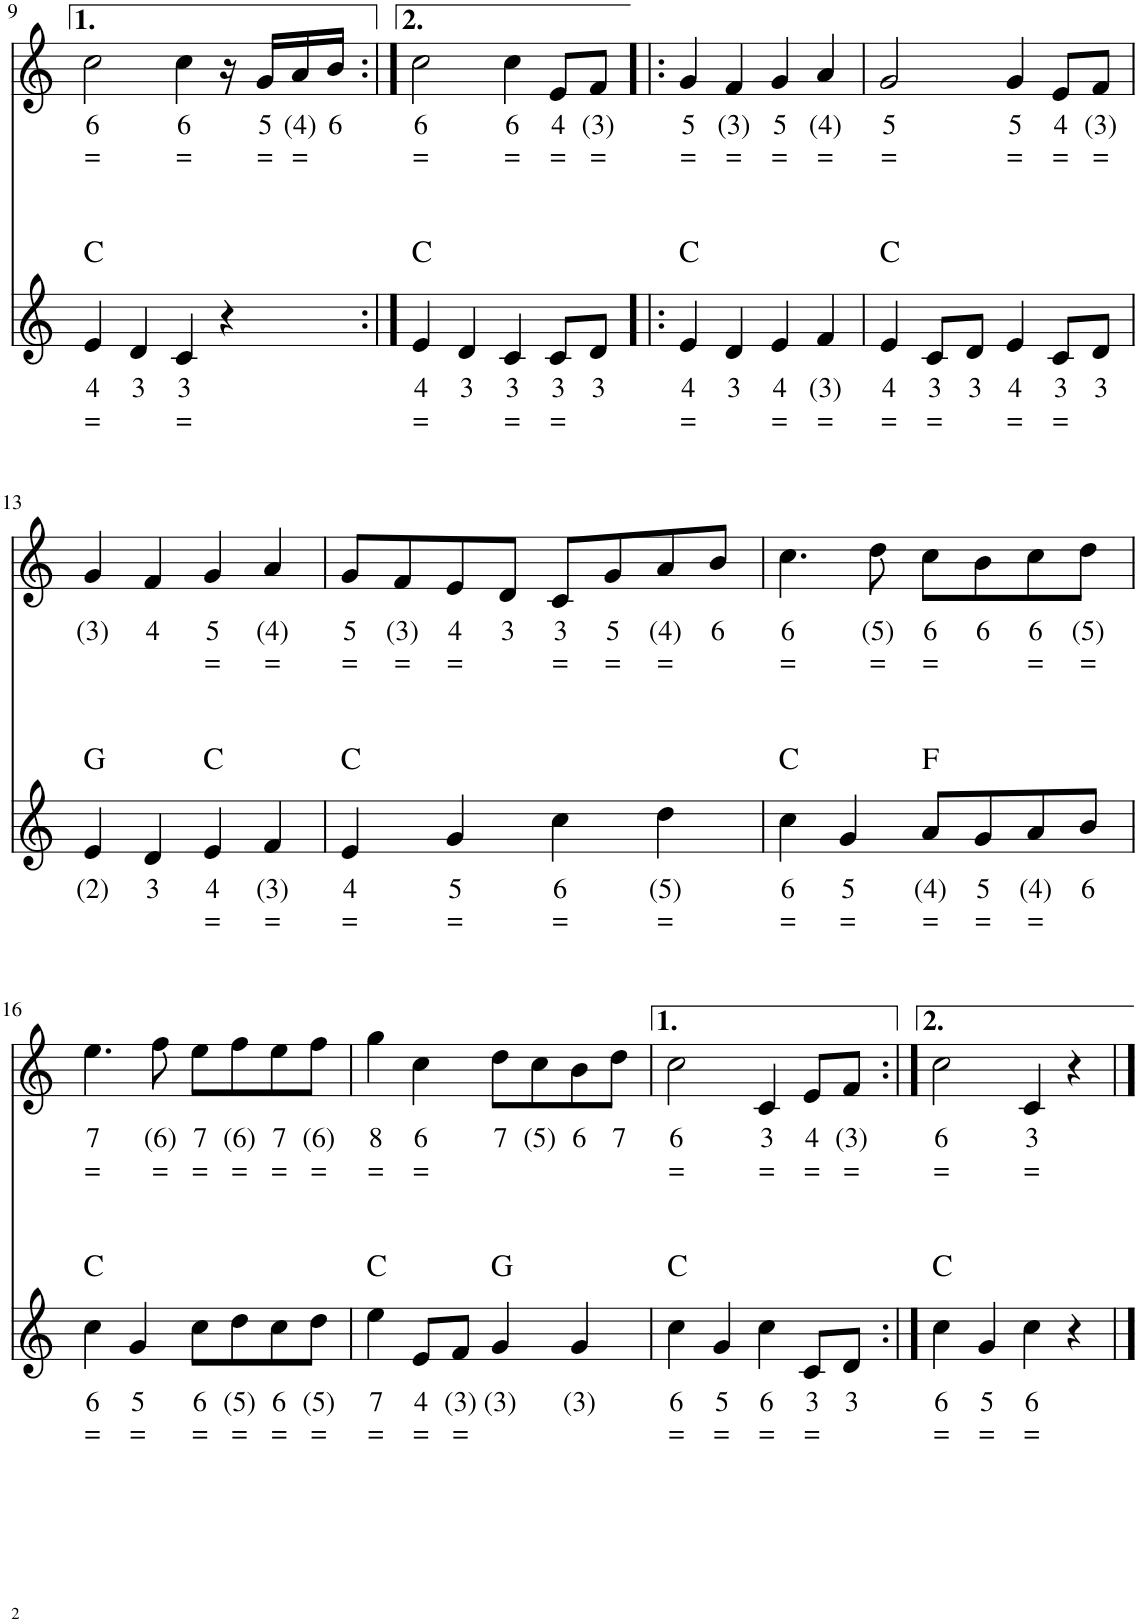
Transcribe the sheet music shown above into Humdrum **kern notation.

**kern	**text	**text	**harte	**kern	**text	**text
*part2	*part2	*part2	*part2	*part1	*part1	*part1
*staff2	*staff2	*staff2	*	*staff1	*staff1	*staff1
*I"Oboe	*	*	*	*I"Flute	*	*
!!LO:PB:g=z
*clefG2	*	*	*	*clefG2	*	*
*k[]	*	*	*	*k[]	*	*
*M2/2	*	*	*	*M2/2	*	*
=9	=9	=9	=9	=9	=9	=9
!	!LO:LY:b	!LO:LY:b	!	!	!LO:LY:b	!LO:LY:b
4e/	4	=	C:maj	2cc\	6	=
!	!LO:LY:b	!	!	!	!	!
4d/	3	.	.	.	.	.
!	!LO:LY:b	!LO:LY:b	!	!	!LO:LY:b	!LO:LY:b
4c/	3	=	.	4cc\	6	=
4r	.	.	.	16r	.	.
!	!	!	!	!	!LO:LY:b	!LO:LY:b
.	.	.	.	16g/LL	5	=
!	!	!	!	!	!LO:LY:b	!LO:LY:b
.	.	.	.	16a/	(4)	=
!	!	!	!	!	!LO:LY:b	!
.	.	.	.	16b/JJ	6	.
=10:|!	=10:|!	=10:|!	=10:|!	=10:|!	=10:|!	=10:|!
!	!LO:LY:b	!LO:LY:b	!	!	!LO:LY:b	!LO:LY:b
4e/	4	=	C:maj	2cc\	6	=
!	!LO:LY:b	!	!	!	!	!
4d/	3	.	.	.	.	.
!	!LO:LY:b	!LO:LY:b	!	!	!LO:LY:b	!LO:LY:b
4c/	3	=	.	4cc\	6	=
!	!LO:LY:b	!LO:LY:b	!	!	!LO:LY:b	!LO:LY:b
8c/L	3	=	.	8e/L	4	=
!	!LO:LY:b	!	!	!	!LO:LY:b	!LO:LY:b
8d/J	3	.	.	8f/J	(3)	=
=11!|:	=11!|:	=11!|:	=11!|:	=11!|:	=11!|:	=11!|:
!	!LO:LY:b	!LO:LY:b	!	!	!LO:LY:b	!LO:LY:b
4e/	4	=	C:maj	4g/	5	=
!	!LO:LY:b	!	!	!	!LO:LY:b	!LO:LY:b
4d/	3	.	.	4f/	(3)	=
!	!LO:LY:b	!LO:LY:b	!	!	!LO:LY:b	!LO:LY:b
4e/	4	=	.	4g/	5	=
!	!LO:LY:b	!LO:LY:b	!	!	!LO:LY:b	!LO:LY:b
4f/	(3)	=	.	4a/	(4)	=
=12	=12	=12	=12	=12	=12	=12
!	!LO:LY:b	!LO:LY:b	!	!	!LO:LY:b	!LO:LY:b
4e/	4	=	C:maj	2g/	5	=
!	!LO:LY:b	!LO:LY:b	!	!	!	!
8c/L	3	=	.	.	.	.
!	!LO:LY:b	!	!	!	!	!
8d/J	3	.	.	.	.	.
!	!LO:LY:b	!LO:LY:b	!	!	!LO:LY:b	!LO:LY:b
4e/	4	=	.	4g/	5	=
!	!LO:LY:b	!LO:LY:b	!	!	!LO:LY:b	!LO:LY:b
8c/L	3	=	.	8e/L	4	=
!	!LO:LY:b	!	!	!	!LO:LY:b	!LO:LY:b
8d/J	3	.	.	8f/J	(3)	=
!!LO:LB:g=z
=13	=13	=13	=13	=13	=13	=13
!	!LO:LY:b	!	!	!	!LO:LY:b	!
4e/	(2)	.	G:maj	4g/	(3)	.
!	!LO:LY:b	!	!	!	!LO:LY:b	!
4d/	3	.	.	4f/	4	.
!	!LO:LY:b	!LO:LY:b	!	!	!LO:LY:b	!LO:LY:b
4e/	4	=	C:maj	4g/	5	=
!	!LO:LY:b	!LO:LY:b	!	!	!LO:LY:b	!LO:LY:b
4f/	(3)	=	.	4a/	(4)	=
=14	=14	=14	=14	=14	=14	=14
!	!LO:LY:b	!LO:LY:b	!	!	!LO:LY:b	!LO:LY:b
4e/	4	=	C:maj	8g/L	5	=
!	!	!	!	!	!LO:LY:b	!LO:LY:b
.	.	.	.	8f/	(3)	=
!	!LO:LY:b	!LO:LY:b	!	!	!LO:LY:b	!LO:LY:b
4g/	5	=	.	8e/	4	=
!	!	!	!	!	!LO:LY:b	!
.	.	.	.	8d/J	3	.
!	!LO:LY:b	!LO:LY:b	!	!	!LO:LY:b	!LO:LY:b
4cc\	6	=	.	8c/L	3	=
!	!	!	!	!	!LO:LY:b	!LO:LY:b
.	.	.	.	8g/	5	=
!	!LO:LY:b	!LO:LY:b	!	!	!LO:LY:b	!LO:LY:b
4dd\	(5)	=	.	8a/	(4)	=
!	!	!	!	!	!LO:LY:b	!
.	.	.	.	8b/J	6	.
=15	=15	=15	=15	=15	=15	=15
!	!LO:LY:b	!LO:LY:b	!	!	!LO:LY:b	!LO:LY:b
4cc\	6	=	C:maj	4.cc\	6	=
!	!LO:LY:b	!LO:LY:b	!	!	!	!
4g/	5	=	.	.	.	.
!	!	!	!	!	!LO:LY:b	!LO:LY:b
.	.	.	.	8dd\	(5)	=
!	!LO:LY:b	!LO:LY:b	!	!	!LO:LY:b	!LO:LY:b
8a/L	(4)	=	F:maj	8cc\L	6	=
!	!LO:LY:b	!LO:LY:b	!	!	!LO:LY:b	!
8g/	5	=	.	8b\	6	.
!	!LO:LY:b	!LO:LY:b	!	!	!LO:LY:b	!LO:LY:b
8a/	(4)	=	.	8cc\	6	=
!	!LO:LY:b	!	!	!	!LO:LY:b	!LO:LY:b
8b/J	6	.	.	8dd\J	(5)	=
!!LO:LB:g=z
=16	=16	=16	=16	=16	=16	=16
!	!LO:LY:b	!LO:LY:b	!	!	!LO:LY:b	!LO:LY:b
4cc\	6	=	C:maj	4.ee\	7	=
!	!LO:LY:b	!LO:LY:b	!	!	!	!
4g/	5	=	.	.	.	.
!	!	!	!	!	!LO:LY:b	!LO:LY:b
.	.	.	.	8ff\	(6)	=
!	!LO:LY:b	!LO:LY:b	!	!	!LO:LY:b	!LO:LY:b
8cc\L	6	=	.	8ee\L	7	=
!	!LO:LY:b	!LO:LY:b	!	!	!LO:LY:b	!LO:LY:b
8dd\	(5)	=	.	8ff\	(6)	=
!	!LO:LY:b	!LO:LY:b	!	!	!LO:LY:b	!LO:LY:b
8cc\	6	=	.	8ee\	7	=
!	!LO:LY:b	!LO:LY:b	!	!	!LO:LY:b	!LO:LY:b
8dd\J	(5)	=	.	8ff\J	(6)	=
=17	=17	=17	=17	=17	=17	=17
!	!LO:LY:b	!LO:LY:b	!	!	!LO:LY:b	!LO:LY:b
4ee\	7	=	C:maj	4gg\	8	=
!	!LO:LY:b	!LO:LY:b	!	!	!LO:LY:b	!LO:LY:b
8e/L	4	=	.	4cc\	6	=
!	!LO:LY:b	!LO:LY:b	!	!	!	!
8f/J	(3)	=	.	.	.	.
!	!LO:LY:b	!	!	!	!LO:LY:b	!
4g/	(3)	.	G:maj	8dd\L	7	.
!	!	!	!	!	!LO:LY:b	!
.	.	.	.	8cc\	(5)	.
!	!LO:LY:b	!	!	!	!LO:LY:b	!
4g/	(3)	.	.	8b\	6	.
!	!	!	!	!	!LO:LY:b	!
.	.	.	.	8dd\J	7	.
=18	=18	=18	=18	=18	=18	=18
!	!LO:LY:b	!LO:LY:b	!	!	!LO:LY:b	!LO:LY:b
4cc\	6	=	C:maj	2cc\	6	=
!	!LO:LY:b	!LO:LY:b	!	!	!	!
4g/	5	=	.	.	.	.
!	!LO:LY:b	!LO:LY:b	!	!	!LO:LY:b	!LO:LY:b
4cc\	6	=	.	4c/	3	=
!	!LO:LY:b	!LO:LY:b	!	!	!LO:LY:b	!LO:LY:b
8c/L	3	=	.	8e/L	4	=
!	!LO:LY:b	!	!	!	!LO:LY:b	!LO:LY:b
8d/J	3	.	.	8f/J	(3)	=
=19:|!	=19:|!	=19:|!	=19:|!	=19:|!	=19:|!	=19:|!
!	!LO:LY:b	!LO:LY:b	!	!	!LO:LY:b	!LO:LY:b
4cc\	6	=	C:maj	2cc\	6	=
!	!LO:LY:b	!LO:LY:b	!	!	!	!
4g/	5	=	.	.	.	.
!	!LO:LY:b	!LO:LY:b	!	!	!LO:LY:b	!LO:LY:b
4cc\	6	=	.	4c/	3	=
4r	.	.	.	4r	.	.
==	==	==	==	==	==	==
*-	*-	*-	*-	*-	*-	*-
